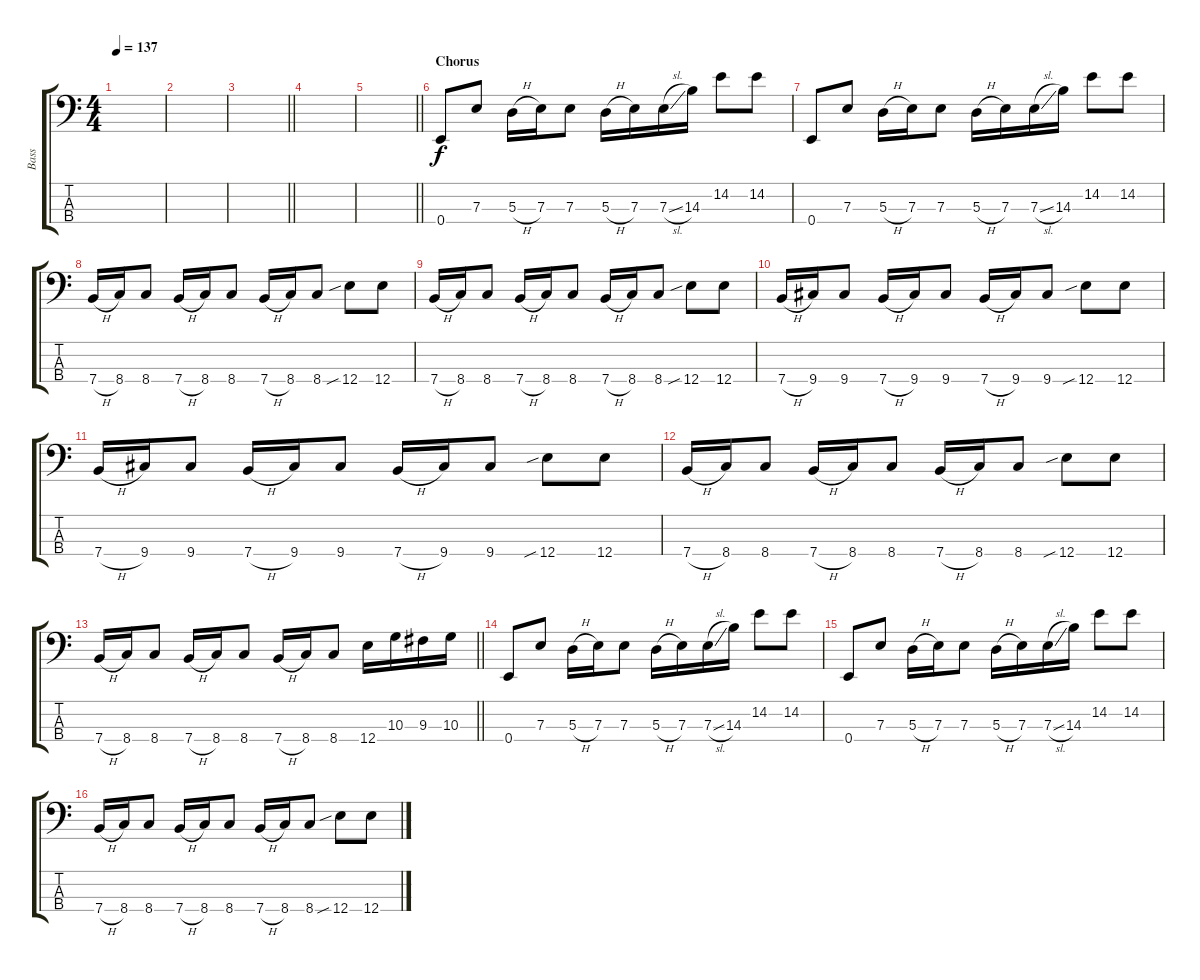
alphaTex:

\track ("Bass" "Bass") {instrument electricbasspick}
\staff {score tabs}
\tuning (G2 D2 A1 E1) {hide}
\ts (4 4)
\tempo 137
\clef f4
\ks c
|
|
\barLineRight lightlight
|
|
\barLineRight lightlight
|
\section ("" "Chorus")
0.4.8 7.3.8 5.3{h}.16 7.3.16 7.3.8 5.3{h}.16 7.3.16 7.3{sl}.16 14.3.16 14.2.8 14.2.8 |
0.4.8 7.3.8 5.3{h}.16 7.3.16 7.3.8 5.3{h}.16 7.3.16 7.3{sl}.16 14.3.16 14.2.8 14.2.8 |
7.4{h}.16 8.4.16 8.4.8 7.4{h}.16 8.4.16 8.4.8 7.4{h}.16 8.4.16 8.4.8 12.4{sib}.8 12.4.8 |
7.4{h}.16 8.4.16 8.4.8 7.4{h}.16 8.4.16 8.4.8 7.4{h}.16 8.4.16 8.4.8 12.4{sib}.8 12.4.8 |
7.4{h}.16 9.4.16 9.4.8 7.4{h}.16 9.4.16 9.4.8 7.4{h}.16 9.4.16 9.4.8 12.4{sib}.8 12.4.8 |
7.4{h}.16 9.4.16 9.4.8 7.4{h}.16 9.4.16 9.4.8 7.4{h}.16 9.4.16 9.4.8 12.4{sib}.8 12.4.8 |
7.4{h}.16 8.4.16 8.4.8 7.4{h}.16 8.4.16 8.4.8 7.4{h}.16 8.4.16 8.4.8 12.4{sib}.8 12.4.8 |
\barLineRight lightlight
7.4{h}.16 8.4.16 8.4.8 7.4{h}.16 8.4.16 8.4.8 7.4{h}.16 8.4.16 8.4.8 12.4.16 10.3.16 9.3.16 10.3.16 |
\section ("" "")
0.4.8 7.3.8 5.3{h}.16 7.3.16 7.3.8 5.3{h}.16 7.3.16 7.3{sl}.16 14.3.16 14.2.8 14.2.8 |
0.4.8 7.3.8 5.3{h}.16 7.3.16 7.3.8 5.3{h}.16 7.3.16 7.3{sl}.16 14.3.16 14.2.8 14.2.8 |
7.4{h}.16 8.4.16 8.4.8 7.4{h}.16 8.4.16 8.4.8 7.4{h}.16 8.4.16 8.4.8 12.4{sib}.8 12.4.8
